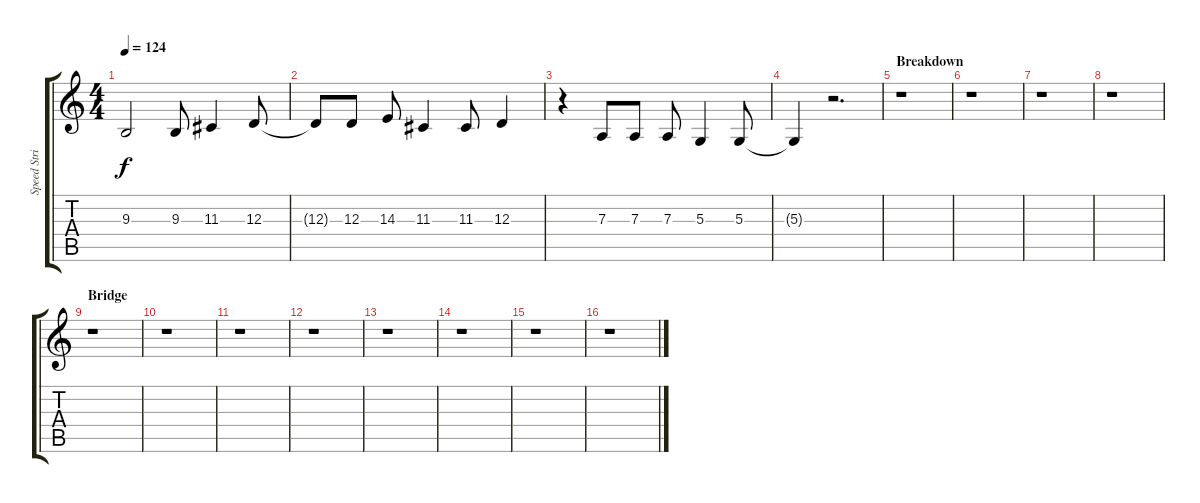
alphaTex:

\track ("Speed Strid" "Speed Stri") {instrument lead2sawtooth}
\staff {score tabs}
\tuning (B3 Gb3 D3 A2 E2 B1) {hide}
\ts (4 4)
\tempo 124
\clef g2
\ks c
9.3{t}.2{dy f} 9.3.8 11.3.4 12.3.8 |
12.3{t}.8 12.3.8 14.3.8 11.3.4 11.3.8 12.3.4 |
r.4 7.3.8 7.3.8 7.3.8 5.3.4 5.3.8 |
5.3{t}.4 r.2{d} |
\section ("" "Breakdown")
r.1 |
r.1 |
r.1 |
r.1 |
\section ("" "Bridge")
r.1 |
r.1 |
r.1 |
r.1 |
r.1 |
r.1 |
r.1 |
r.1
